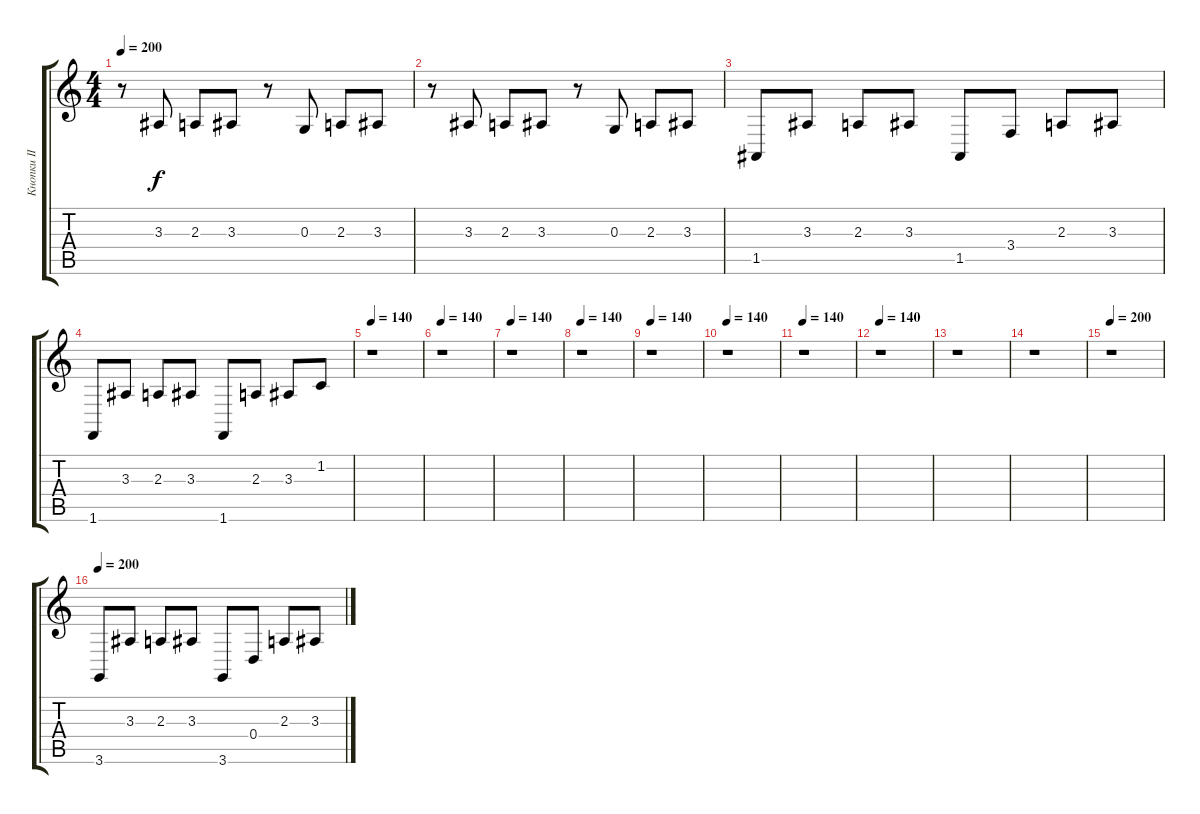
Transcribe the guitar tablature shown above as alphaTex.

\track ("Кнопки II" "Кнопки II") {instrument pizzicatostrings}
\staff {score tabs}
\tuning (E4 B3 G3 D3 A2 E2) {hide}
\ts (4 4)
\tempo 200
\clef g2
\ks c
r.8{dy f} 3.3.8 2.3.8 3.3.8 r.8 0.3.8 2.3.8 3.3.8 |
r.8 3.3.8 2.3.8 3.3.8 r.8 0.3.8 2.3.8 3.3.8 |
1.5.8 3.3.8 2.3.8 3.3.8 1.5.8 3.4.8 2.3.8 3.3.8 |
1.6.8 3.3.8 2.3.8 3.3.8 1.6.8 2.3.8 3.3.8 1.2.8 |
\tempo 140
r.1 |
\tempo 140
r.1 |
\tempo 140
r.1 |
\tempo 140
r.1 |
\tempo 140
r.1 |
\tempo 140
r.1 |
\tempo 140
r.1 |
\tempo 140
r.1 |
r.1 |
r.1 |
\tempo 200
r.1 |
\tempo 200
3.6.8 3.3.8 2.3.8 3.3.8 3.6.8 0.4.8 2.3.8 3.3.8
